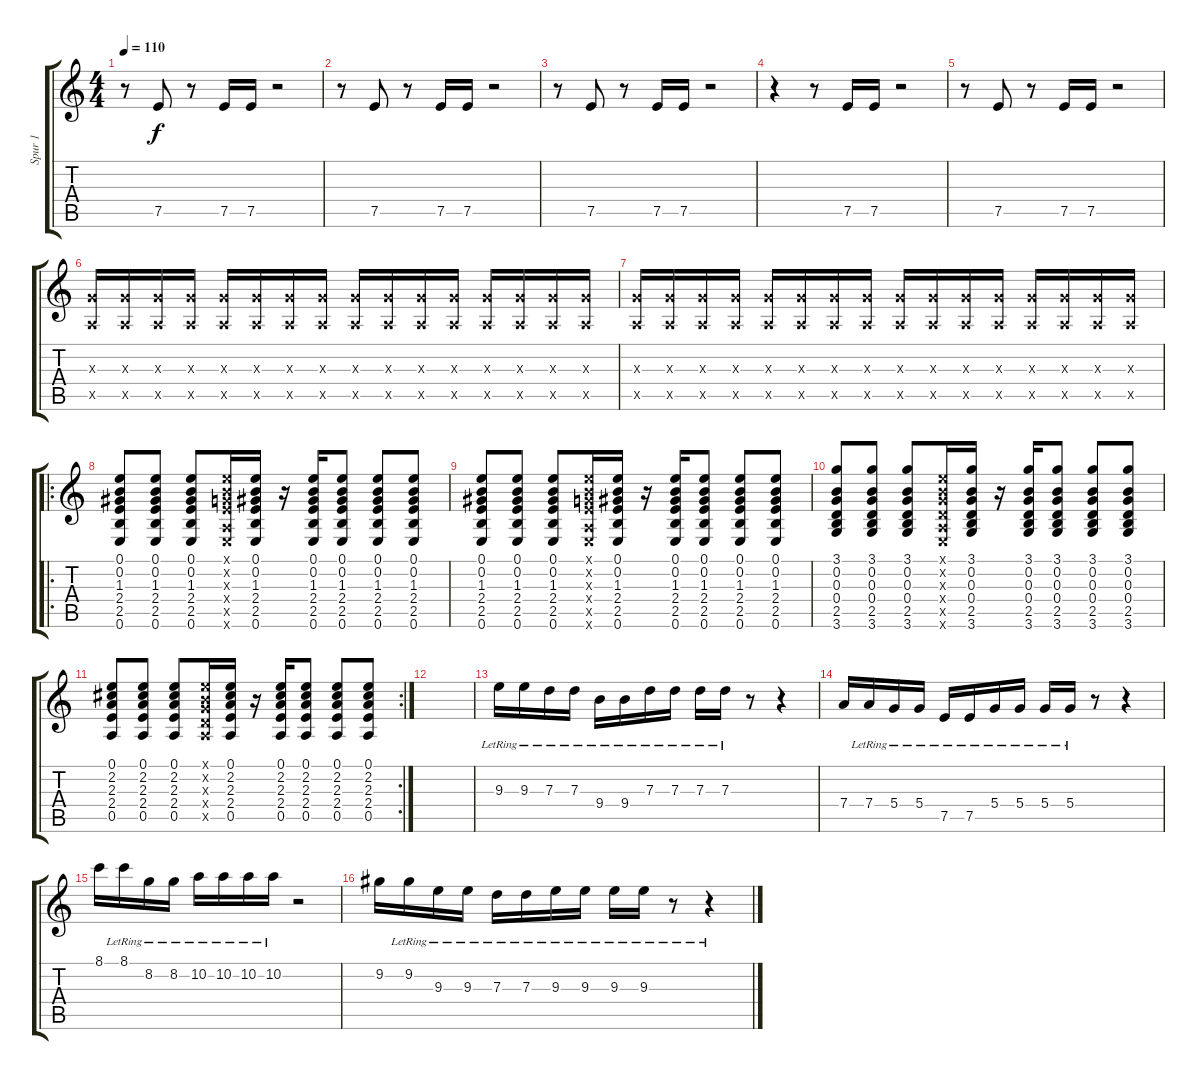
\track ("Spur 1" "Spur 1") {instrument electricguitarclean}
\staff {score tabs}
\tuning (E4 B3 G3 D3 A2 E2) {hide}
\ts (4 4)
\tempo 110
\clef g2
\ks c
r.8{dy f} 7.5.8 r.8 7.5.16 7.5.16 r.2 |
r.8 7.5.8 r.8 7.5.16 7.5.16 r.2 |
r.8 7.5.8 r.8 7.5.16 7.5.16 r.2 |
r.4 r.8 7.5.16 7.5.16 r.2 |
r.8 7.5.8 r.8 7.5.16 7.5.16 r.2 |
(0.3{x} 0.5{x}).16 (0.3{x} 0.5{x}).16 (0.3{x} 0.5{x}).16 (0.3{x} 0.5{x}).16 (0.3{x} 0.5{x}).16 (0.3{x} 0.5{x}).16 (0.3{x} 0.5{x}).16 (0.3{x} 0.5{x}).16 (0.3{x} 0.5{x}).16 (0.3{x} 0.5{x}).16 (0.3{x} 0.5{x}).16 (0.3{x} 0.5{x}).16 (0.3{x} 0.5{x}).16 (0.3{x} 0.5{x}).16 (0.3{x} 0.5{x}).16 (0.3{x} 0.5{x}).16 |
(0.3{x} 0.5{x}).16 (0.3{x} 0.5{x}).16 (0.3{x} 0.5{x}).16 (0.3{x} 0.5{x}).16 (0.3{x} 0.5{x}).16 (0.3{x} 0.5{x}).16 (0.3{x} 0.5{x}).16 (0.3{x} 0.5{x}).16 (0.3{x} 0.5{x}).16 (0.3{x} 0.5{x}).16 (0.3{x} 0.5{x}).16 (0.3{x} 0.5{x}).16 (0.3{x} 0.5{x}).16 (0.3{x} 0.5{x}).16 (0.3{x} 0.5{x}).16 (0.3{x} 0.5{x}).16 |
\ro
(0.1 0.2 1.3 2.4 2.5 0.6).8{instrument distortionguitar} (0.1 0.2 1.3 2.4 2.5 0.6).8 (0.1 0.2 1.3 2.4 2.5 0.6).8 (0.1{x} 0.2{x} 0.3{x} 2.4{x} 0.5{x} 0.6{x}).16 (0.1 0.2 1.3 2.4 2.5 0.6).16 r.16 (0.1 0.2 1.3 2.4 2.5 0.6).16 (0.1 0.2 1.3 2.4 2.5 0.6).8 (0.1 0.2 1.3 2.4 2.5 0.6).8 (0.1 0.2 1.3 2.4 2.5 0.6).8 |
(0.1 0.2 1.3 2.4 2.5 0.6).8 (0.1 0.2 1.3 2.4 2.5 0.6).8 (0.1 0.2 1.3 2.4 2.5 0.6).8 (0.1{x} 0.2{x} 0.3{x} 2.4{x} 0.5{x} 0.6{x}).16 (0.1 0.2 1.3 2.4 2.5 0.6).16 r.16 (0.1 0.2 1.3 2.4 2.5 0.6).16 (0.1 0.2 1.3 2.4 2.5 0.6).8 (0.1 0.2 1.3 2.4 2.5 0.6).8 (0.1 0.2 1.3 2.4 2.5 0.6).8 |
(3.1 0.2 0.3 0.4 2.5 3.6).8 (3.1 0.2 0.3 0.4 2.5 3.6).8 (3.1 0.2 0.3 0.4 2.5 3.6).8 (0.1{x} 0.2{x} 0.3{x} 0.4{x} 0.5{x} 0.6{x}).16 (3.1 0.2 0.3 0.4 2.5 3.6).16 r.16 (3.1 0.2 0.3 0.4 2.5 3.6).16 (3.1 0.2 0.3 0.4 2.5 3.6).8 (3.1 0.2 0.3 0.4 2.5 3.6).8 (3.1 0.2 0.3 0.4 2.5 3.6).8 |
\rc 2
(0.1 2.2 2.3 2.4 0.5).8 (0.1 2.2 2.3 2.4 0.5).8 (0.1 2.2 2.3 2.4 0.5).8 (0.1{x} 0.2{x} 0.3{x} 0.4{x} 0.5{x}).16 (0.1 2.2 2.3 2.4 0.5).16 r.16 (0.1 2.2 2.3 2.4 0.5).16 (0.1 2.2 2.3 2.4 0.5).8 (0.1 2.2 2.3 2.4 0.5).8 (0.1 2.2 2.3 2.4 0.5).8 |
|
9.3{lr}.16{instrument pad3polysynth} 9.3{lr}.16 7.3{lr}.16 7.3{lr}.16 9.4{lr}.16 9.4{lr}.16 7.3{lr}.16 7.3{lr}.16 7.3{lr}.16 7.3{lr}.16 r.8 r.4 |
7.4.16 7.4{lr}.16 5.4{lr}.16 5.4{lr}.16 7.5{lr}.16 7.5{lr}.16 5.4{lr}.16 5.4{lr}.16 5.4{lr}.16 5.4{lr}.16 r.8 r.4 |
8.1.16 8.1{lr}.16 8.2{lr}.16 8.2{lr}.16 10.2{lr}.16 10.2{lr}.16 10.2{lr}.16 10.2{lr}.16 r.2 |
9.2.16 9.2{lr}.16 9.3{lr}.16 9.3{lr}.16 7.3{lr}.16 7.3{lr}.16 9.3{lr}.16 9.3{lr}.16 9.3{lr}.16 9.3{lr}.16 r.8 r.4
